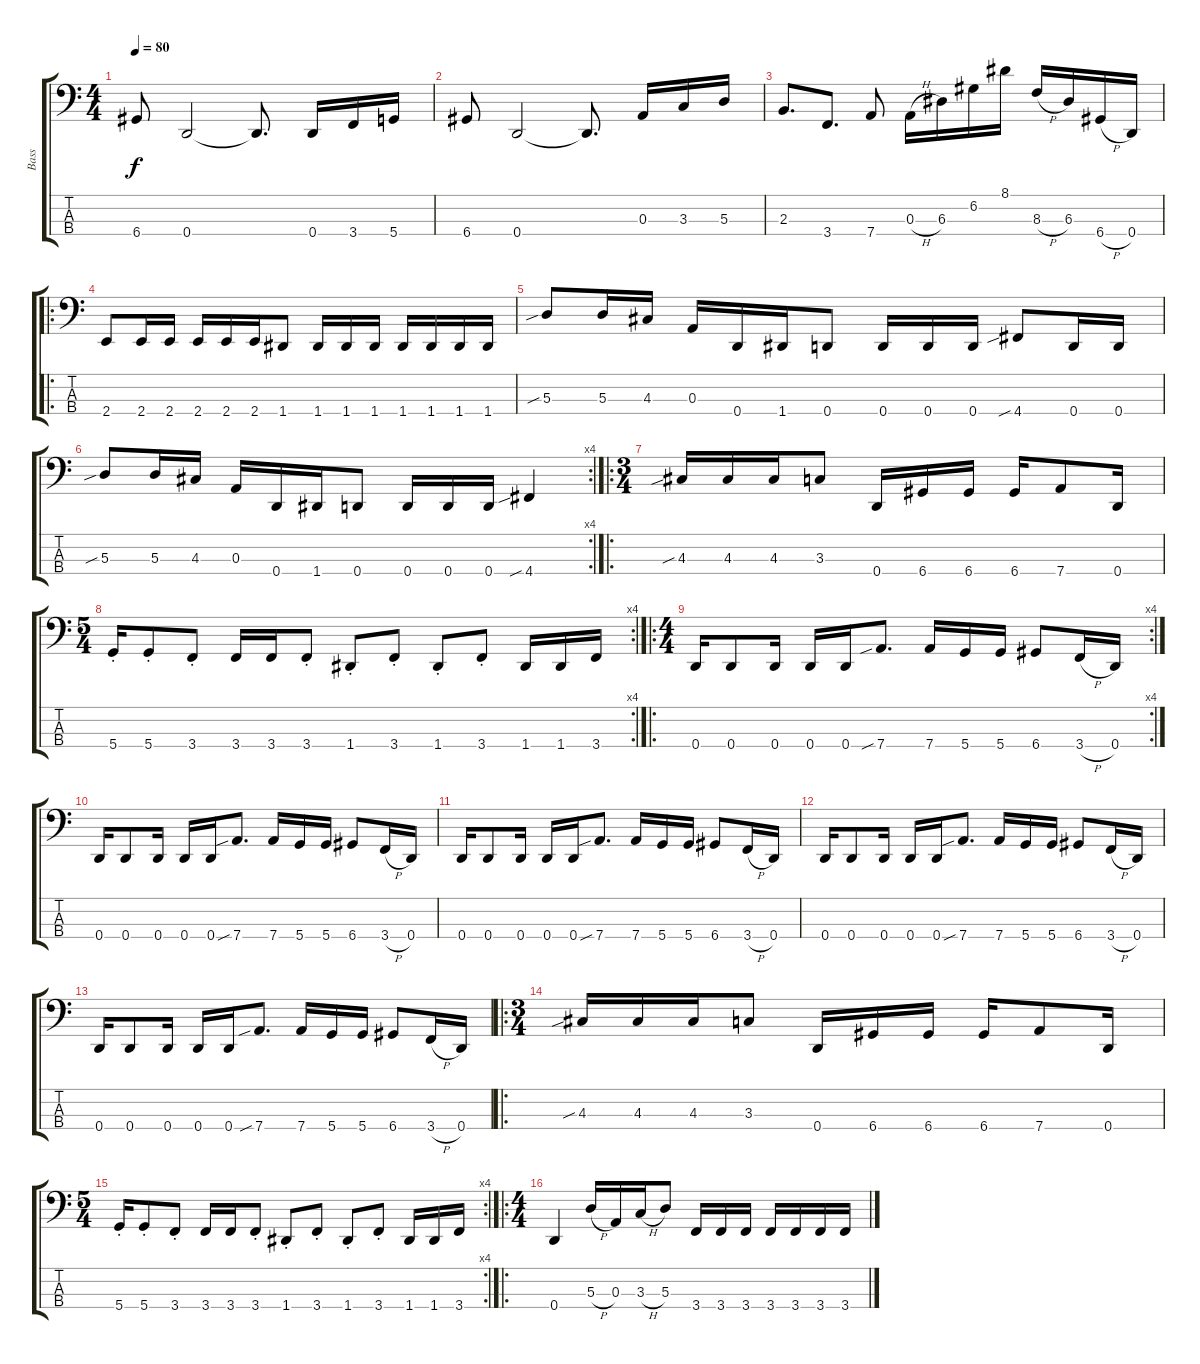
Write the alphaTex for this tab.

\track ("Bass" "Bass") {instrument electricbassfinger}
\staff {score tabs}
\tuning (G2 D2 A1 D1) {hide}
\ts (4 4)
\tempo 80
\clef f4
\ks c
6.4.8{dy f} 0.4.2 0.4{t}.8{d} 0.4.16 3.4.16 5.4.16 |
6.4.8 0.4.2 0.4{t}.8{d} 0.3.16 3.3.16 5.3.16 |
2.3.8{d} 3.4.8{d} 7.4.8 0.3{h}.16 6.3.16 6.2.16 8.1.16 8.3{h}.16 6.3.16 6.4{h}.16 0.4.16 |
\ro
2.4.8 2.4.16 2.4.16 2.4.16 2.4.16 2.4.16 1.4.8 1.4.16 1.4.16 1.4.16 1.4.16 1.4.16 1.4.16 1.4.16 |
5.3{sib}.8 5.3.16 4.3.16 0.3.16 0.4.16 1.4.16 0.4.8 0.4.16 0.4.16 0.4.16 4.4{sib}.8 0.4.16 0.4.16 |
\rc 4
5.3{sib}.8 5.3.16 4.3.16 0.3.16 0.4.16 1.4.16 0.4.8 0.4.16 0.4.16 0.4.16 4.4{sib}.4 |
\ro
\ts (3 4)
4.3{sib}.16 4.3.16 4.3.16 3.3.8 0.4.16 6.4.16 6.4.16 6.4.16 7.4.8 0.4.16 |
\rc 4
\ts (5 4)
5.4{st}.16 5.4{st}.8 3.4{st}.8 3.4.16 3.4.16 3.4{st}.8 1.4{st}.8 3.4{st}.8 1.4{st}.8 3.4{st}.8 1.4.16 1.4.16 3.4.16 |
\ro
\rc 4
\ts (4 4)
0.4.16 0.4.8 0.4.16 0.4.16 0.4.16 7.4{sib}.8{d} 7.4.16 5.4.16 5.4.16 6.4.8 3.4{h}.16 0.4.16 |
0.4.16 0.4.8 0.4.16 0.4.16 0.4.16 7.4{sib}.8{d} 7.4.16 5.4.16 5.4.16 6.4.8 3.4{h}.16 0.4.16 |
0.4.16 0.4.8 0.4.16 0.4.16 0.4.16 7.4{sib}.8{d} 7.4.16 5.4.16 5.4.16 6.4.8 3.4{h}.16 0.4.16 |
0.4.16 0.4.8 0.4.16 0.4.16 0.4.16 7.4{sib}.8{d} 7.4.16 5.4.16 5.4.16 6.4.8 3.4{h}.16 0.4.16 |
0.4.16 0.4.8 0.4.16 0.4.16 0.4.16 7.4{sib}.8{d} 7.4.16 5.4.16 5.4.16 6.4.8 3.4{h}.16 0.4.16 |
\ro
\ts (3 4)
4.3{sib}.16 4.3.16 4.3.16 3.3.8 0.4.16 6.4.16 6.4.16 6.4.16 7.4.8 0.4.16 |
\rc 4
\ts (5 4)
5.4{st}.16 5.4{st}.8 3.4{st}.8 3.4.16 3.4.16 3.4{st}.8 1.4{st}.8 3.4{st}.8 1.4{st}.8 3.4{st}.8 1.4.16 1.4.16 3.4.16 |
\ro
\ts (4 4)
0.4.4 5.3{h}.16 0.3.16 3.3{h}.16 5.3.8 3.4.16 3.4.16 3.4.16 3.4.16 3.4.16 3.4.16 3.4.16
